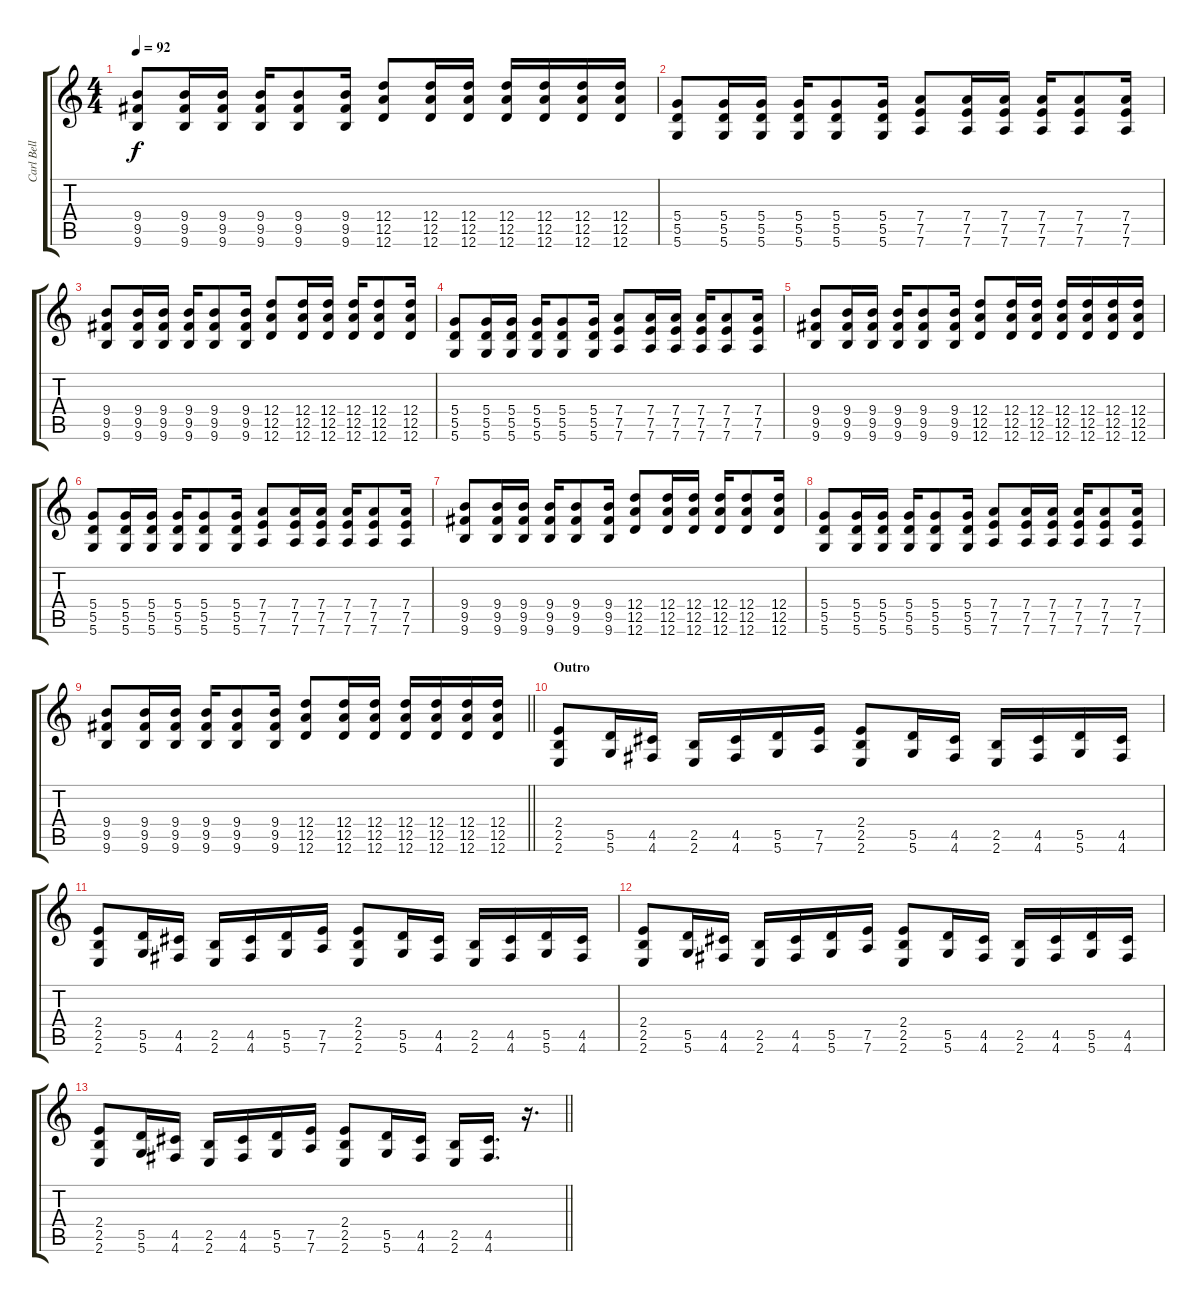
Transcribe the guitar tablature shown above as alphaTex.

\track ("Carl Bell (Rhythm Guitar)" "Carl Bell ") {instrument distortionguitar}
\staff {score tabs}
\tuning (E4 B3 G3 D3 A2 D2) {hide}
\ts (4 4)
\tempo 92
\clef g2
\ks c
(9.4 9.5 9.6).8{dy f} (9.4 9.5 9.6).16 (9.4 9.5 9.6).16 (9.4 9.5 9.6).16 (9.4 9.5 9.6).8 (9.4 9.5 9.6).16 (12.4 12.5 12.6).8 (12.4 12.5 12.6).16 (12.4 12.5 12.6).16 (12.4 12.5 12.6).16 (12.4 12.5 12.6).16 (12.4 12.5 12.6).16 (12.4 12.5 12.6).16 |
(5.4 5.5 5.6).8 (5.4 5.5 5.6).16 (5.4 5.5 5.6).16 (5.4 5.5 5.6).16 (5.4 5.5 5.6).8 (5.4 5.5 5.6).16 (7.4 7.5 7.6).8 (7.4 7.5 7.6).16 (7.4 7.5 7.6).16 (7.4 7.5 7.6).16 (7.4 7.5 7.6).8 (7.4 7.5 7.6).16 |
(9.4 9.5 9.6).8 (9.4 9.5 9.6).16 (9.4 9.5 9.6).16 (9.4 9.5 9.6).16 (9.4 9.5 9.6).8 (9.4 9.5 9.6).16 (12.4 12.5 12.6).8 (12.4 12.5 12.6).16 (12.4 12.5 12.6).16 (12.4 12.5 12.6).16 (12.4 12.5 12.6).8 (12.4 12.5 12.6).16 |
(5.4 5.5 5.6).8 (5.4 5.5 5.6).16 (5.4 5.5 5.6).16 (5.4 5.5 5.6).16 (5.4 5.5 5.6).8 (5.4 5.5 5.6).16 (7.4 7.5 7.6).8 (7.4 7.5 7.6).16 (7.4 7.5 7.6).16 (7.4 7.5 7.6).16 (7.4 7.5 7.6).8 (7.4 7.5 7.6).16 |
(9.4 9.5 9.6).8 (9.4 9.5 9.6).16 (9.4 9.5 9.6).16 (9.4 9.5 9.6).16 (9.4 9.5 9.6).8 (9.4 9.5 9.6).16 (12.4 12.5 12.6).8 (12.4 12.5 12.6).16 (12.4 12.5 12.6).16 (12.4 12.5 12.6).16 (12.4 12.5 12.6).16 (12.4 12.5 12.6).16 (12.4 12.5 12.6).16 |
(5.4 5.5 5.6).8 (5.4 5.5 5.6).16 (5.4 5.5 5.6).16 (5.4 5.5 5.6).16 (5.4 5.5 5.6).8 (5.4 5.5 5.6).16 (7.4 7.5 7.6).8 (7.4 7.5 7.6).16 (7.4 7.5 7.6).16 (7.4 7.5 7.6).16 (7.4 7.5 7.6).8 (7.4 7.5 7.6).16 |
(9.4 9.5 9.6).8 (9.4 9.5 9.6).16 (9.4 9.5 9.6).16 (9.4 9.5 9.6).16 (9.4 9.5 9.6).8 (9.4 9.5 9.6).16 (12.4 12.5 12.6).8 (12.4 12.5 12.6).16 (12.4 12.5 12.6).16 (12.4 12.5 12.6).16 (12.4 12.5 12.6).8 (12.4 12.5 12.6).16 |
(5.4 5.5 5.6).8 (5.4 5.5 5.6).16 (5.4 5.5 5.6).16 (5.4 5.5 5.6).16 (5.4 5.5 5.6).8 (5.4 5.5 5.6).16 (7.4 7.5 7.6).8 (7.4 7.5 7.6).16 (7.4 7.5 7.6).16 (7.4 7.5 7.6).16 (7.4 7.5 7.6).8 (7.4 7.5 7.6).16 |
\barLineRight lightlight
(9.4 9.5 9.6).8 (9.4 9.5 9.6).16 (9.4 9.5 9.6).16 (9.4 9.5 9.6).16 (9.4 9.5 9.6).8 (9.4 9.5 9.6).16 (12.4 12.5 12.6).8 (12.4 12.5 12.6).16 (12.4 12.5 12.6).16 (12.4 12.5 12.6).16 (12.4 12.5 12.6).16 (12.4 12.5 12.6).16 (12.4 12.5 12.6).16 |
\section ("" "Outro")
(2.4 2.5 2.6).8{volume 14} (5.5 5.6).16 (4.5 4.6).16 (2.5 2.6).16 (4.5 4.6).16 (5.5 5.6).16 (7.5 7.6).16 (2.4 2.5 2.6).8 (5.5 5.6).16 (4.5 4.6).16 (2.5 2.6).16 (4.5 4.6).16 (5.5 5.6).16 (4.5 4.6).16 |
(2.4 2.5 2.6).8 (5.5 5.6).16 (4.5 4.6).16 (2.5 2.6).16 (4.5 4.6).16 (5.5 5.6).16 (7.5 7.6).16 (2.4 2.5 2.6).8 (5.5 5.6).16 (4.5 4.6).16 (2.5 2.6).16 (4.5 4.6).16 (5.5 5.6).16 (4.5 4.6).16 |
(2.4 2.5 2.6).8 (5.5 5.6).16 (4.5 4.6).16 (2.5 2.6).16 (4.5 4.6).16 (5.5 5.6).16 (7.5 7.6).16 (2.4 2.5 2.6).8 (5.5 5.6).16 (4.5 4.6).16 (2.5 2.6).16 (4.5 4.6).16 (5.5 5.6).16 (4.5 4.6).16 |
\barLineRight lightlight
(2.4 2.5 2.6).8 (5.5 5.6).16 (4.5 4.6).16 (2.5 2.6).16 (4.5 4.6).16 (5.5 5.6).16 (7.5 7.6).16 (2.4 2.5 2.6).8 (5.5 5.6).16 (4.5 4.6).16 (2.5 2.6).16 (4.5 4.6).16{d} r.16{d}
